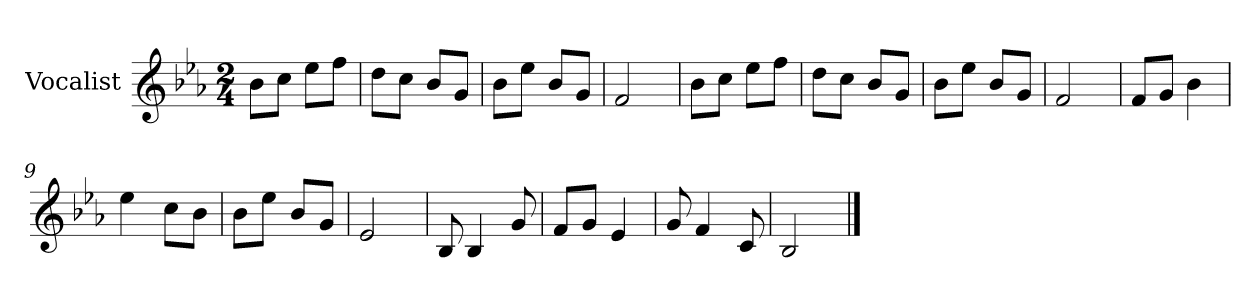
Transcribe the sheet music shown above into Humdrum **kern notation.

**kern
*part1
*staff1
*I"Vocalist
*k[b-e-a-]
*E-:
*M2/4
=
8b-L
8ccJ
8ee-L
8ffJ
=1
8ddL
8ccJ
8b-L
8gJ
=2
8b-L
8ee-J
8b-L
8gJ
=3
2f
=4
8b-L
8ccJ
8ee-L
8ffJ
=5
8ddL
8ccJ
8b-L
8gJ
=6
8b-L
8ee-J
8b-L
8gJ
=7
2f
=8
8fL
8gJ
4b-
=9
4ee-
8ccL
8b-J
=10
8b-L
8ee-J
8b-L
8gJ
=11
2e-
=12
8B-
4B-
8g
=13
8fL
8gJ
4e-
=14
8g
4f
8c
=15
2B-
==
*-
